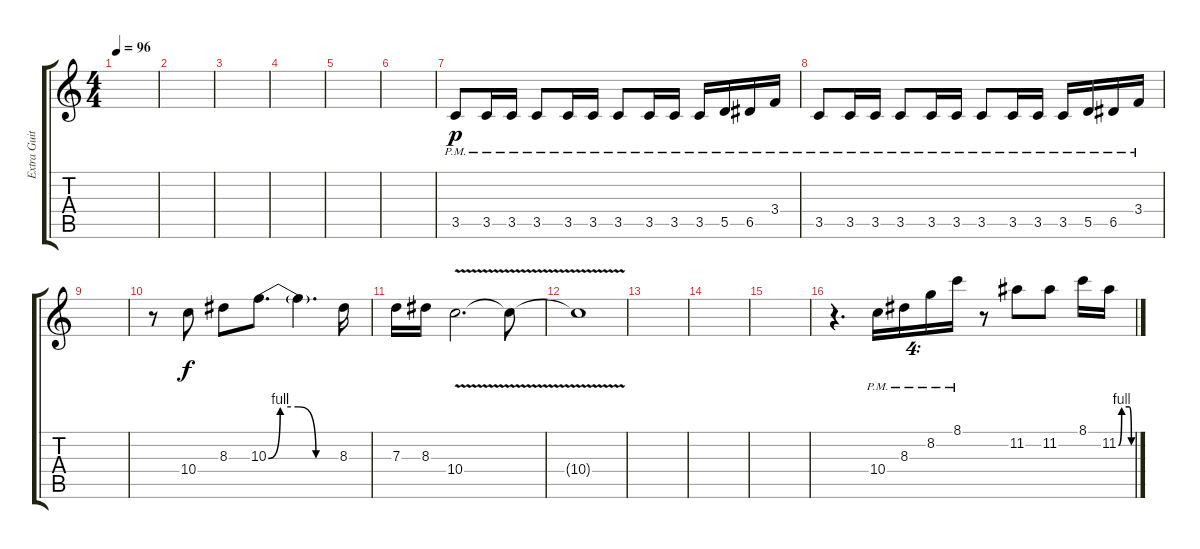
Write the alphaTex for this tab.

\track ("Extra Guitar " "Extra Guit") {instrument distortionguitar}
\staff {score tabs}
\tuning (E4 B3 G3 D3 A2 E2) {hide}
\ts (4 4)
\tempo 96
\clef g2
\ks c
|
|
|
|
|
|
3.5{pm}.8{dy p} 3.5{pm}.16 3.5{pm}.16 3.5{pm}.8 3.5{pm}.16 3.5{pm}.16 3.5{pm}.8 3.5{pm}.16 3.5{pm}.16 3.5{pm}.16 5.5{pm}.16 6.5{pm}.16 3.4{pm}.16 |
3.5{pm}.8 3.5{pm}.16 3.5{pm}.16 3.5{pm}.8 3.5{pm}.16 3.5{pm}.16 3.5{pm}.8 3.5{pm}.16 3.5{pm}.16 3.5{pm}.16 5.5{pm}.16 6.5{pm}.16 3.4{pm}.16 |
|
r.8 10.4.8{dy f} 8.3.8 10.3{be (custom 0 0 10 4 25 4 40 0 60 0)}.8{d} 10.3{t}.4{d} 8.3.16 |
7.3.16 8.3.16 10.4{v}.2{d} 10.4{v t}.8 |
10.4{v t}.1 |
|
|
|
r.4{d} 10.4{pm}.16{tu (4 -1)} 8.3{pm}.16{tu (4 -1)} 8.2{pm}.16{tu (4 -1)} 8.1{pm}.16{tu (4 -1)} r.8 11.2.8 11.2.8 8.1.16 11.2{be (custom 0 0 15 4 50 4 60 0 60 0)}.16
